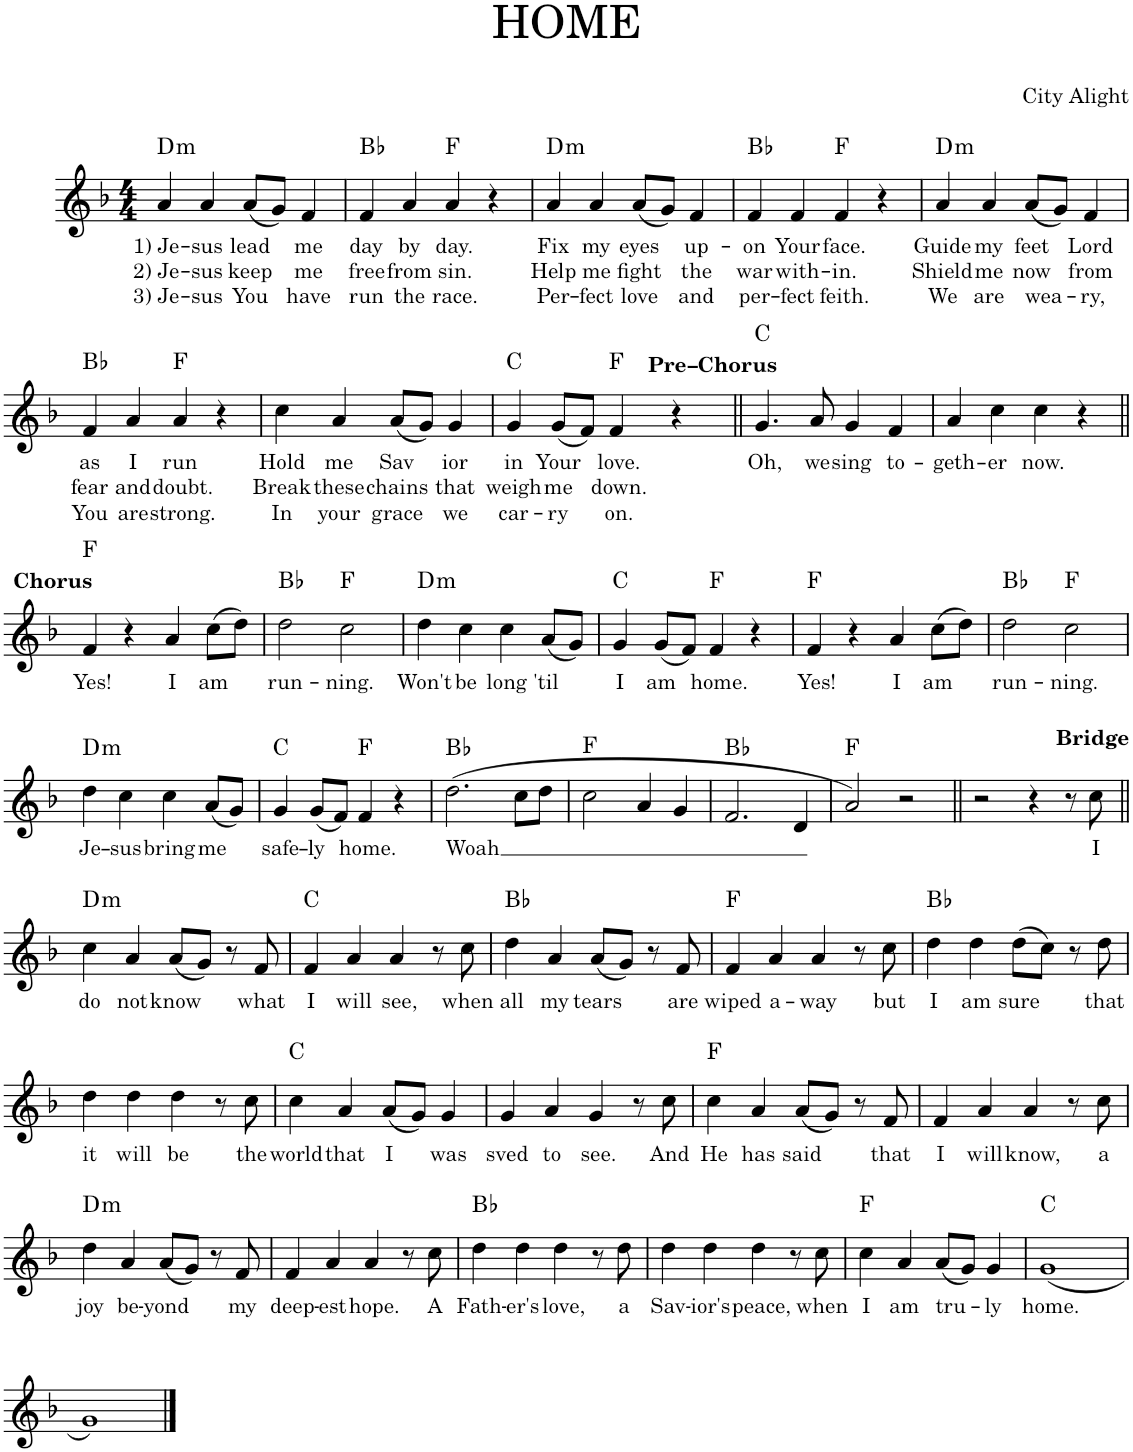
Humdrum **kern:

**kern	**text	**text	**text	**harte
*part1	*part1	*part1	*part1	*part1
*staff1	*staff1	*staff1	*staff1	*
*I"Piano	*	*	*	*
*I'Pno.	*	*	*	*
*clefG2	*	*	*	*
*k[b-]	*	*	*	*
*M4/4	*	*	*	*
=1	=1	=1	=1	=1
!	!LO:LY:b	!LO:LY:b	!LO:LY:b	!LO:H:kt=m
4a/	1) Je-	2) Je-	3) Je-	D:min
!	!LO:LY:b	!LO:LY:b	!LO:LY:b	!
4a/	-sus	-sus	-sus	.
!	!LO:LY:b	!LO:LY:b	!LO:LY:b	!
(8a/L	lead	keep	You	.
8g/J)	.	.	.	.
!	!LO:LY:b	!LO:LY:b	!LO:LY:b	!
4f/	me	me	have	.
=2	=2	=2	=2	=2
!	!LO:LY:b	!LO:LY:b	!LO:LY:b	!
4f/	day	free	run	Bb:maj
!	!LO:LY:b	!LO:LY:b	!LO:LY:b	!
4a/	by	from	the	.
!	!LO:LY:b	!LO:LY:b	!LO:LY:b	!
4a/	day.	sin.	race.	F:maj
4r	.	.	.	.
=3	=3	=3	=3	=3
!	!LO:LY:b	!LO:LY:b	!LO:LY:b	!LO:H:kt=m
4a/	Fix	Help	Per-	D:min
!	!LO:LY:b	!LO:LY:b	!LO:LY:b	!
4a/	my	me	-fect	.
!	!LO:LY:b	!LO:LY:b	!LO:LY:b	!
(8a/L	eyes	fight	love	.
8g/J)	.	.	.	.
!	!LO:LY:b	!LO:LY:b	!LO:LY:b	!
4f/	up-	the	and	.
=4	=4	=4	=4	=4
!	!LO:LY:b	!LO:LY:b	!LO:LY:b	!
4f/	-on	war	per-	Bb:maj
!	!LO:LY:b	!LO:LY:b	!LO:LY:b	!
4f/	Your	with-	-fect	.
!	!LO:LY:b	!LO:LY:b	!LO:LY:b	!
4f/	face.	-in.	feith.	F:maj
4r	.	.	.	.
=5	=5	=5	=5	=5
!	!LO:LY:b	!LO:LY:b	!LO:LY:b	!LO:H:kt=m
4a/	Guide	Shield	We	D:min
!	!LO:LY:b	!LO:LY:b	!LO:LY:b	!
4a/	my	me	are	.
!	!LO:LY:b	!LO:LY:b	!LO:LY:b	!
(8a/L	feet	now	wea-	.
8g/J)	.	.	.	.
!	!LO:LY:b	!LO:LY:b	!LO:LY:b	!
4f/	Lord	from	-ry,	.
!!LO:LB:g=z
=6	=6	=6	=6	=6
!	!LO:LY:b	!LO:LY:b	!LO:LY:b	!
4f/	as	fear	You	Bb:maj
!	!LO:LY:b	!LO:LY:b	!LO:LY:b	!
4a/	I	and	are	.
!	!LO:LY:b	!LO:LY:b	!LO:LY:b	!
4a/	run	doubt.	strong.	F:maj
4r	.	.	.	.
=7	=7	=7	=7	=7
!	!LO:LY:b	!LO:LY:b	!LO:LY:b	!
4cc\	Hold	Break	In	.
!	!LO:LY:b	!LO:LY:b	!LO:LY:b	!
4a/	me	these	your	.
!	!LO:LY:b	!LO:LY:b	!LO:LY:b	!
(8a/L	Sav	chains	grace	.
8g/J)	.	.	.	.
!	!LO:LY:b	!LO:LY:b	!LO:LY:b	!
4g/	ior	that	we	.
=8	=8	=8	=8	=8
!	!LO:LY:b	!LO:LY:b	!LO:LY:b	!
4g/	in	weigh	car-	C:maj
!	!LO:LY:b	!LO:LY:b	!LO:LY:b	!
(8g/L	Your	me	-ry	.
8f/J)	.	.	.	.
!	!LO:LY:b	!LO:LY:b	!LO:LY:b	!
4f/	love.	down.	on.	F:maj
4r	.	.	.	.
=9||	=9||	=9||	=9||	=9||
!	!LO:LY:b	!LO:LY:a	!	!
4.g/	Oh,	Pre–Chorus	.	C:maj
!	!LO:LY:b	!	!	!
8a/	we	.	.	.
!	!LO:LY:b	!	!	!
4g/	sing	.	.	.
!	!LO:LY:b	!	!	!
4f/	to-	.	.	.
=10	=10	=10	=10	=10
!	!LO:LY:b	!	!	!
4a/	-geth-	.	.	.
!	!LO:LY:b	!	!	!
4cc\	-er	.	.	.
!	!LO:LY:b	!	!	!
4cc\	now.	.	.	.
4r	.	.	.	.
!!LO:LB:g=z
=11||	=11||	=11||	=11||	=11||
!	!LO:LY:b	!LO:LY:a	!	!
4f/	Yes!	Chorus	.	F:maj
4r	.	.	.	.
!	!LO:LY:b	!	!	!
4a/	I	.	.	.
!	!LO:LY:b	!	!	!
(8cc\L	am	.	.	.
8dd\J)	.	.	.	.
=12	=12	=12	=12	=12
!	!LO:LY:b	!	!	!
2dd\	run-	.	.	Bb:maj
!	!LO:LY:b	!	!	!
2cc\	-ning.	.	.	F:maj
=13	=13	=13	=13	=13
!	!LO:LY:b	!	!	!LO:H:kt=m
4dd\	Won't	.	.	D:min
!	!LO:LY:b	!	!	!
4cc\	be	.	.	.
!	!LO:LY:b	!	!	!
4cc\	long	.	.	.
!	!LO:LY:b	!	!	!
(8a/L	'til	.	.	.
8g/J)	.	.	.	.
=14	=14	=14	=14	=14
!	!LO:LY:b	!	!	!
4g/	I	.	.	C:maj
!	!LO:LY:b	!	!	!
(8g/L	am	.	.	.
8f/J)	.	.	.	.
!	!LO:LY:b	!	!	!
4f/	home.	.	.	F:maj
4r	.	.	.	.
=15	=15	=15	=15	=15
!	!LO:LY:b	!	!	!
4f/	Yes!	.	.	F:maj
4r	.	.	.	.
!	!LO:LY:b	!	!	!
4a/	I	.	.	.
!	!LO:LY:b	!	!	!
(8cc\L	am	.	.	.
8dd\J)	.	.	.	.
=16	=16	=16	=16	=16
!	!LO:LY:b	!	!	!
2dd\	run-	.	.	Bb:maj
!	!LO:LY:b	!	!	!
2cc\	-ning.	.	.	F:maj
!!LO:LB:g=z
=17	=17	=17	=17	=17
!	!LO:LY:b	!	!	!LO:H:kt=m
4dd\	Je-	.	.	D:min
!	!LO:LY:b	!	!	!
4cc\	-sus	.	.	.
!	!LO:LY:b	!	!	!
4cc\	bring	.	.	.
!	!LO:LY:b	!	!	!
(8a/L	me	.	.	.
8g/J)	.	.	.	.
=18	=18	=18	=18	=18
!	!LO:LY:b	!	!	!
4g/	safe-	.	.	C:maj
!	!LO:LY:b	!	!	!
(8g/L	-ly	.	.	.
8f/J)	.	.	.	.
!	!LO:LY:b	!	!	!
4f/	home.	.	.	F:maj
4r	.	.	.	.
=19	=19	=19	=19	=19
!	!LO:LY:b	!	!	!
(2.dd\	-Woah	.	.	Bb:maj
8cc\L	.	.	.	.
8dd\J	.	.	.	.
=20	=20	=20	=20	=20
2cc\	.	.	.	F:maj
4a/	.	.	.	.
4g/	.	.	.	.
=21	=21	=21	=21	=21
2.f/	.	.	.	Bb:maj
4d/	.	.	.	.
=22	=22	=22	=22	=22
2a/)	.	.	.	F:maj
2r	.	.	.	.
=23||	=23||	=23||	=23||	=23||
2r	.	.	.	.
4r	.	.	.	.
8r	.	.	.	.
!	!LO:LY:b	!LO:LY:a	!	!
8cc\	I	Bridge	.	.
!!LO:LB:g=z
=24||	=24||	=24||	=24||	=24||
!	!LO:LY:b	!	!	!LO:H:kt=m
4cc\	do	.	.	D:min
!	!LO:LY:b	!	!	!
4a/	not	.	.	.
!	!LO:LY:b	!	!	!
(8a/L	know	.	.	.
8g/J)	.	.	.	.
8r	.	.	.	.
!	!LO:LY:b	!	!	!
8f/	what	.	.	.
=25	=25	=25	=25	=25
!	!LO:LY:b	!	!	!
4f/	I	.	.	C:maj
!	!LO:LY:b	!	!	!
4a/	will	.	.	.
!	!LO:LY:b	!	!	!
4a/	see,	.	.	.
8r	.	.	.	.
!	!LO:LY:b	!	!	!
8cc\	when	.	.	.
=26	=26	=26	=26	=26
!	!LO:LY:b	!	!	!
4dd\	all	.	.	Bb:maj
!	!LO:LY:b	!	!	!
4a/	my	.	.	.
!	!LO:LY:b	!	!	!
(8a/L	tears	.	.	.
8g/J)	.	.	.	.
8r	.	.	.	.
!	!LO:LY:b	!	!	!
8f/	are	.	.	.
=27	=27	=27	=27	=27
!	!LO:LY:b	!	!	!
4f/	wiped	.	.	F:maj
!	!LO:LY:b	!	!	!
4a/	a-	.	.	.
!	!LO:LY:b	!	!	!
4a/	-way	.	.	.
8r	.	.	.	.
!	!LO:LY:b	!	!	!
8cc\	but	.	.	.
=28	=28	=28	=28	=28
!	!LO:LY:b	!	!	!
4dd\	I	.	.	Bb:maj
!	!LO:LY:b	!	!	!
4dd\	am	.	.	.
!	!LO:LY:b	!	!	!
(8dd\L	sure	.	.	.
8cc\J)	.	.	.	.
8r	.	.	.	.
!	!LO:LY:b	!	!	!
8dd\	that	.	.	.
!!LO:LB:g=z
=29	=29	=29	=29	=29
!	!LO:LY:b	!	!	!
4dd\	it	.	.	.
!	!LO:LY:b	!	!	!
4dd\	will	.	.	.
!	!LO:LY:b	!	!	!
4dd\	be	.	.	.
8r	.	.	.	.
!	!LO:LY:b	!	!	!
8cc\	the	.	.	.
=30	=30	=30	=30	=30
!	!LO:LY:b	!	!	!
4cc\	world	.	.	C:maj
!	!LO:LY:b	!	!	!
4a/	that	.	.	.
!	!LO:LY:b	!	!	!
(8a/L	I	.	.	.
8g/J)	.	.	.	.
!	!LO:LY:b	!	!	!
4g/	was	.	.	.
=31	=31	=31	=31	=31
!	!LO:LY:b	!	!	!
4g/	sved	.	.	.
!	!LO:LY:b	!	!	!
4a/	to	.	.	.
!	!LO:LY:b	!	!	!
4g/	see.	.	.	.
8r	.	.	.	.
!	!LO:LY:b	!	!	!
8cc\	And	.	.	.
=32	=32	=32	=32	=32
!	!LO:LY:b	!	!	!
4cc\	He	.	.	F:maj
!	!LO:LY:b	!	!	!
4a/	has	.	.	.
!	!LO:LY:b	!	!	!
(8a/L	said	.	.	.
8g/J)	.	.	.	.
8r	.	.	.	.
!	!LO:LY:b	!	!	!
8f/	that	.	.	.
=33	=33	=33	=33	=33
!	!LO:LY:b	!	!	!
4f/	I	.	.	.
!	!LO:LY:b	!	!	!
4a/	will	.	.	.
!	!LO:LY:b	!	!	!
4a/	know,	.	.	.
8r	.	.	.	.
!	!LO:LY:b	!	!	!
8cc\	a	.	.	.
!!LO:LB:g=z
=34	=34	=34	=34	=34
!	!LO:LY:b	!	!	!LO:H:kt=m
4dd\	joy	.	.	D:min
!	!LO:LY:b	!	!	!
4a/	be-	.	.	.
!	!LO:LY:b	!	!	!
(8a/L	-yond	.	.	.
8g/J)	.	.	.	.
8r	.	.	.	.
!	!LO:LY:b	!	!	!
8f/	my	.	.	.
=35	=35	=35	=35	=35
!	!LO:LY:b	!	!	!
4f/	deep-	.	.	.
!	!LO:LY:b	!	!	!
4a/	-est	.	.	.
!	!LO:LY:b	!	!	!
4a/	hope.	.	.	.
8r	.	.	.	.
!	!LO:LY:b	!	!	!
8cc\	A	.	.	.
=36	=36	=36	=36	=36
!	!LO:LY:b	!	!	!
4dd\	Fath-	.	.	Bb:maj
!	!LO:LY:b	!	!	!
4dd\	-er's	.	.	.
!	!LO:LY:b	!	!	!
4dd\	love,	.	.	.
8r	.	.	.	.
!	!LO:LY:b	!	!	!
8dd\	a	.	.	.
=37	=37	=37	=37	=37
!	!LO:LY:b	!	!	!
4dd\	Sav-	.	.	.
!	!LO:LY:b	!	!	!
4dd\	-ior's	.	.	.
!	!LO:LY:b	!	!	!
4dd\	peace,	.	.	.
8r	.	.	.	.
!	!LO:LY:b	!	!	!
8cc\	when	.	.	.
=38	=38	=38	=38	=38
!	!LO:LY:b	!	!	!
4cc\	I	.	.	F:maj
!	!LO:LY:b	!	!	!
4a/	am	.	.	.
!	!LO:LY:b	!	!	!
(8a/L	tru-	.	.	.
8g/J)	.	.	.	.
!	!LO:LY:b	!	!	!
4g/	-ly	.	.	.
=39	=39	=39	=39	=39
!	!LO:LY:b	!	!	!
(1g	home.	.	.	C:maj
!!LO:LB:g=z
=40	=40	=40	=40	=40
1g)	.	.	.	.
==	==	==	==	==
*-	*-	*-	*-	*-
